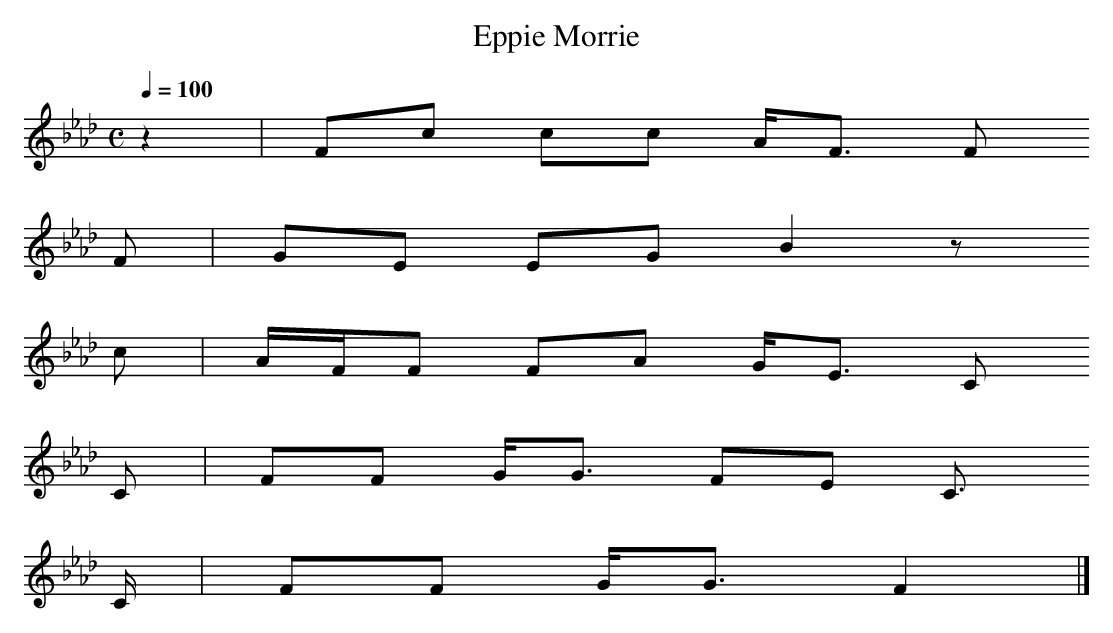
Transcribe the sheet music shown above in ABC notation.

X:1
T:Eppie Morrie
M:C
L:1/8
Q:1/4=100
K:FMin
z2 |Fc    cc  A<F F
F  |GE    EG  B2  z
c  |A/F/F FA  G<E C
C  |FF    G<G FE  C3/
 C/|FF    G<G F2  |]

and these are pentatonic examples:
